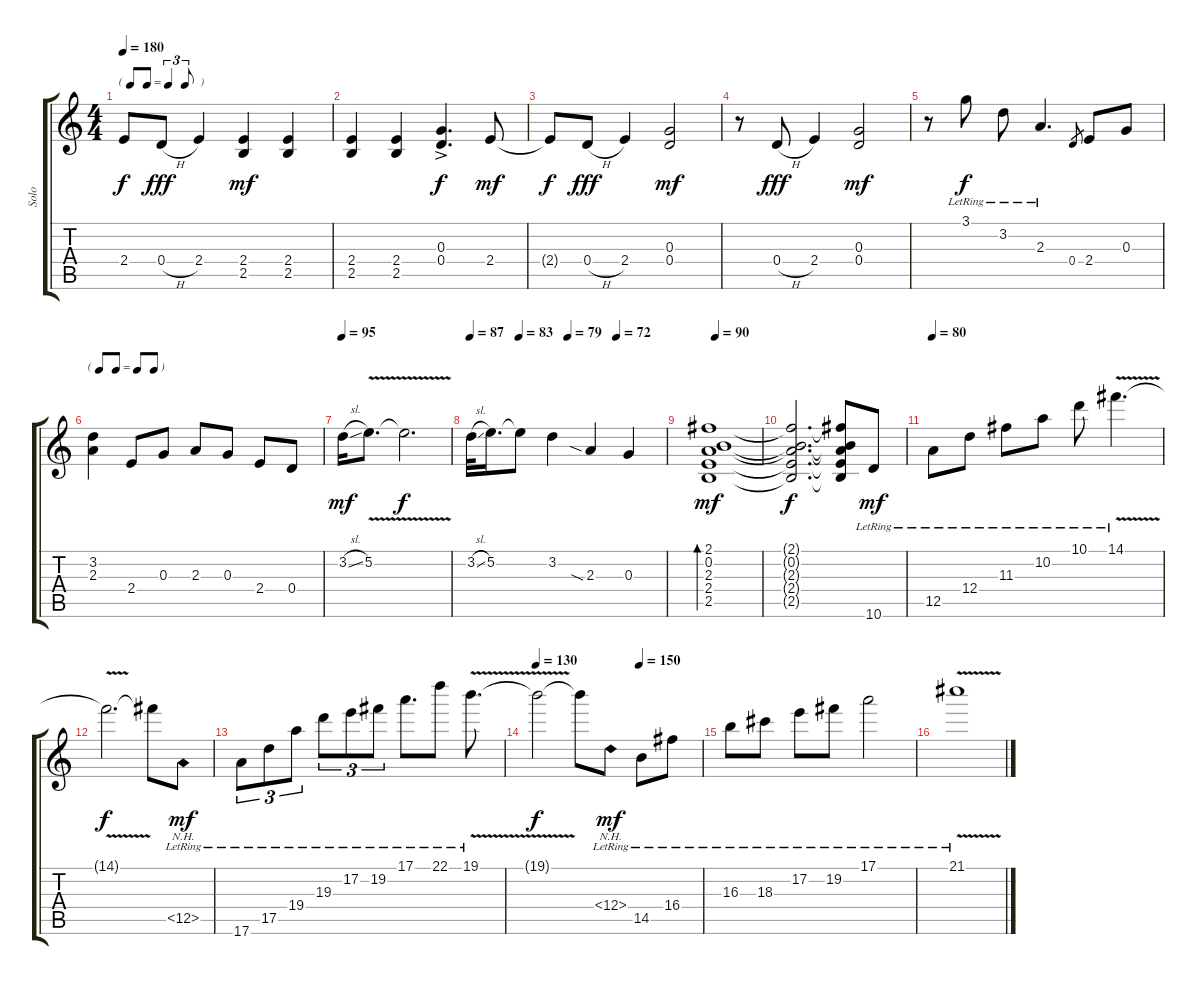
\track ("Solo" "Solo") {instrument overdrivenguitar}
\staff {score tabs}
\tuning (E4 B3 G3 D3 A2 E2) {hide}
\ts (4 4)
\tf triplet8th
\tempo 180
\clef g2
\ks c
2.4{t}.8{dy f} 0.4{h}.8{dy fff} 2.4.4 (2.4 2.5).4{dy mf} (2.4 2.5).4 |
(2.4 2.5).4 (2.4 2.5).4 (0.3{ac} 0.4{ac}).4{d dy f} 2.4.8{dy mf} |
2.4{t}.8{dy f} 0.4{h}.8{dy fff} 2.4.4 (0.3 0.4).2{dy mf} |
r.8 0.4{h}.8{dy fff} 2.4.4 (0.3 0.4).2{dy mf} |
r.8{instrument electricguitarclean} 3.1{lr}.8{dy f} 3.2{lr}.8 2.3{lr}.4{d} 0.4.8{gr} 2.4.8 0.3.8 |
\tf none
(3.2 2.3).4 2.4.8 0.3.8 2.3.8 0.3.8 2.4.8 0.4.8 |
\tempo 95
3.2{sl}.16{dy mf} 5.2{v}.8{d} 5.2{t}.2{d dy f} |
\tempo 87
\tempo (83 0.25)
\tempo (79 0.5)
\tempo (72 0.75)
3.2{sl}.32 5.2.16{d} 5.2{t}.8 3.2.4 2.3{sia}.4 0.3.4 |
\tempo 90
(2.1 0.2 2.3 2.4 2.5).1{bd 240 dy mf} |
(2.1{t} 0.2{t} 2.3{t} 2.4{t} 2.5{t}).2{d dy f} (2.1{t} 0.2{t} 2.3{t} 2.4{t} 2.5{t}).8 10.6{lr}.8{dy mf} |
\tempo 80
12.5{lr}.8 12.4{lr}.8 11.3{lr}.8 10.2{lr}.8 10.1{lr}.8 14.1{v lr}.4{d} |
14.1{t}.2{d dy f} 14.1{t}.8 12.5{nh lr}.8{dy mf} |
17.6{lr}.8{tu (3 2)} 17.5{lr}.8{tu (3 2)} 19.4{lr}.8{tu (3 2)} 19.3{lr}.8{tu (3 2)} 17.2{lr}.8{tu (3 2)} 19.2{lr}.8{tu (3 2)} 17.1{lr}.8{d} 22.1{lr}.8 19.1{v lr}.8{d} |
\tempo 130
\tempo (150 0.625)
19.1{t}.2{dy f} 19.1{t}.8 12.4{nh lr}.8{dy mf} 14.5{lr}.8 16.4{lr}.8 |
16.3{lr}.8 18.3{lr}.8 17.2{lr}.8 19.2{lr}.8 17.1{lr}.2 |
21.1{v lr}.1
